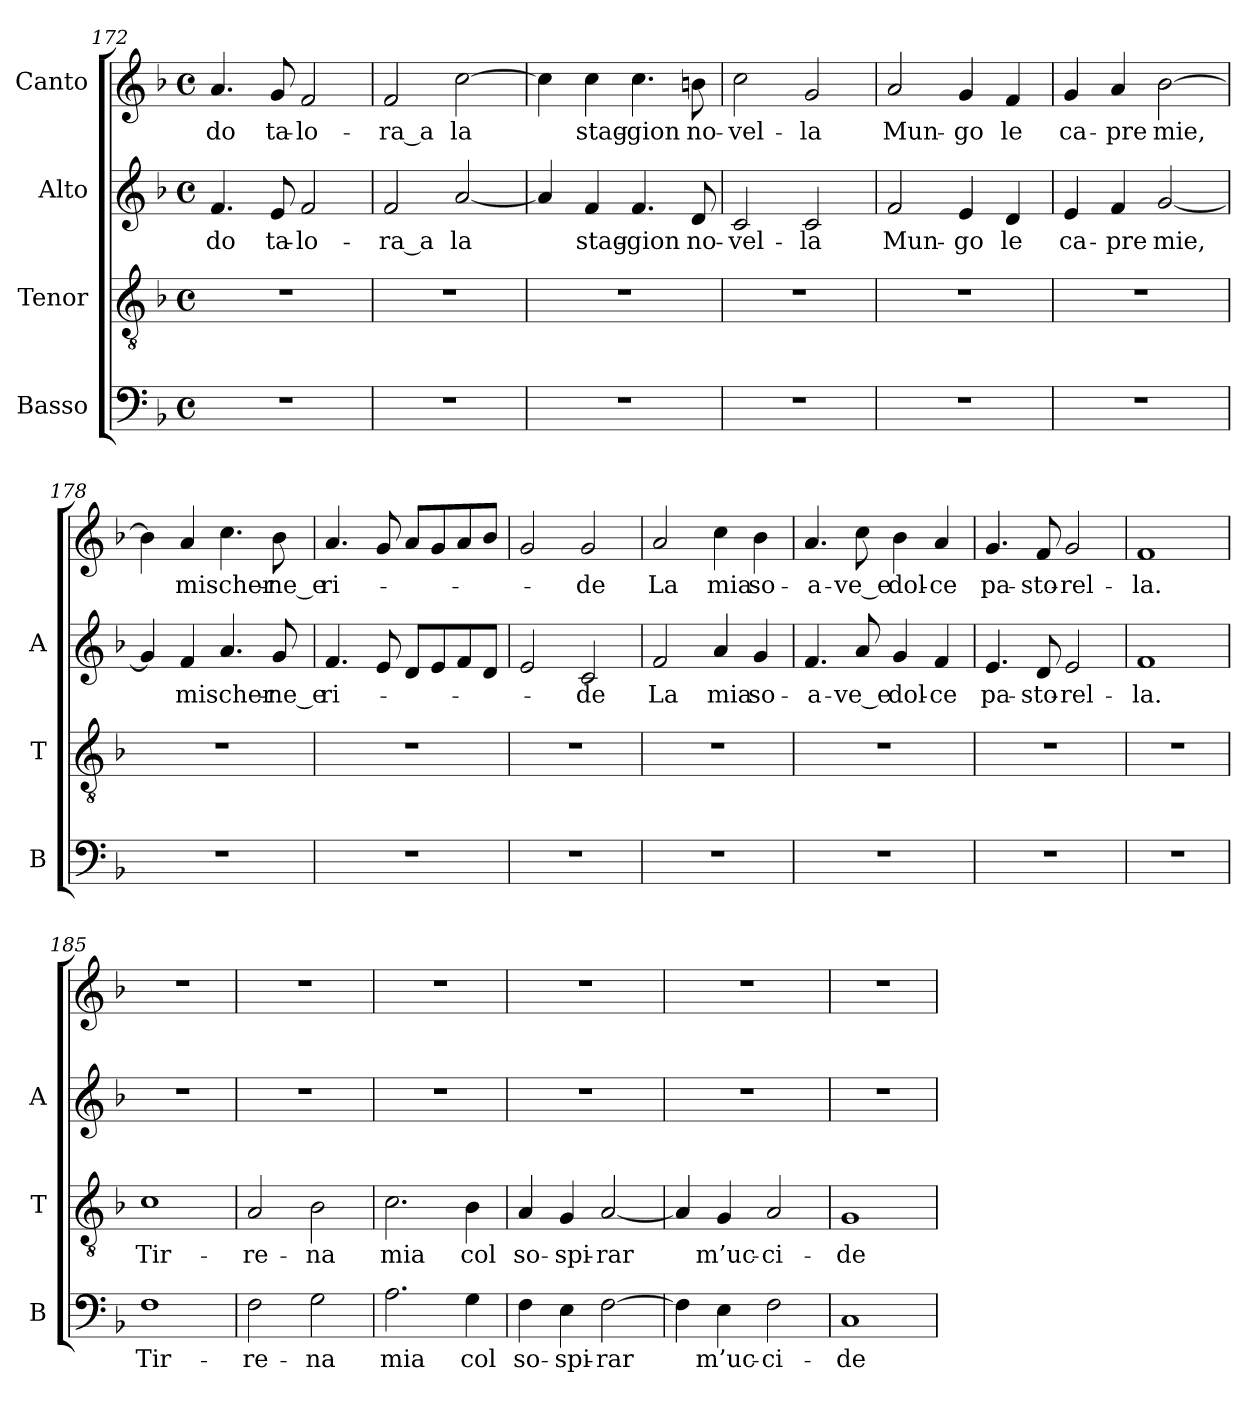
**kern	**text	**kern	**text	**kern	**text	**kern	**text
*part4	*part4	*part3	*part3	*part2	*part2	*part1	*part1
*staff4	*staff4	*staff3	*staff3	*staff2	*staff2	*staff1	*staff1
*I"Basso	*	*I"Tenor	*	*I"Alto	*	*I"Canto	*
*I'B	*	*I'T	*	*I'A	*	*	*
*clefF4	*	*clefGv2	*	*clefG2	*	*clefG2	*
*k[b-]	*	*k[b-]	*	*k[b-]	*	*k[b-]	*
*F:	*	*F:	*	*F:	*	*F:	*
*M4/4	*	*M4/4	*	*M4/4	*	*M4/4	*
*met(c)	*	*met(c)	*	*met(c)	*	*met(c)	*
=172	=172	=172	=172	=172	=172	=172	=172
1r	.	1r	.	4.f	-do	4.a	-do
.	.	.	.	8e	ta-	8g	ta-
.	.	.	.	2f	lo-	2f	lo-
=173	=173	=173	=173	=173	=173	=173	=173
1r	.	1r	.	2f	-ra_a	2f	-ra_a
.	.	.	.	[2a	-la	[2cc	-la
=174	=174	=174	=174	=174	=174	=174	=174
1r	.	1r	.	4a]	.	4cc]	.
.	.	.	.	4f	stag-	4cc	stag-
.	.	.	.	4.f	-gion	4.cc	-gion
.	.	.	.	8d	no-	8bn	no-
=175	=175	=175	=175	=175	=175	=175	=175
1r	.	1r	.	2c	vel-	2cc	vel-
.	.	.	.	2c	-la	2g	-la
=176	=176	=176	=176	=176	=176	=176	=176
1r	.	1r	.	2f	Mun-	2a	Mun-
.	.	.	.	4e	-go	4g	-go
.	.	.	.	4d	-le	4f	-le
=177	=177	=177	=177	=177	=177	=177	=177
1r	.	1r	.	4e	ca-	4g	ca-
.	.	.	.	4f	-pre	4a	-pre
.	.	.	.	[2g	-mie,	[2b-	-mie,
=178	=178	=178	=178	=178	=178	=178	=178
1r	.	1r	.	4g]	.	4b-]	.
.	.	.	.	4f	-mi	4a	-mi
.	.	.	.	4.a	scher-	4.cc	scher-
.	.	.	.	8g	-ne_e	8b-	-ne_e
=179	=179	=179	=179	=179	=179	=179	=179
1r	.	1r	.	4.f	ri-	4.a	ri-
.	.	.	.	8e	.	8g	.
.	.	.	.	8dL	.	8aL	.
.	.	.	.	8e	.	8g	.
.	.	.	.	8f	.	8a	.
.	.	.	.	8dJ	.	8b-J	.
=180	=180	=180	=180	=180	=180	=180	=180
1r	.	1r	.	2e	.	2g	.
.	.	.	.	2c	-de	2g	-de
=181	=181	=181	=181	=181	=181	=181	=181
1r	.	1r	.	2f	-La	2a	-La
.	.	.	.	4a	-mia	4cc	-mia
.	.	.	.	4g	so-	4b-	so-
=182	=182	=182	=182	=182	=182	=182	=182
1r	.	1r	.	4.f	a-	4.a	a-
.	.	.	.	8a	-ve_e	8cc	-ve_e
.	.	.	.	4g	dol-	4b-	dol-
.	.	.	.	4f	-ce	4a	-ce
=183	=183	=183	=183	=183	=183	=183	=183
1r	.	1r	.	4.e	pa-	4.g	pa-
.	.	.	.	8d	sto-	8f	sto-
.	.	.	.	2e	rel-	2g	rel-
=184	=184	=184	=184	=184	=184	=184	=184
1r	.	1r	.	1f	-la.	1f	-la.
=185	=185	=185	=185	=185	=185	=185	=185
1F	Tir-	1c	Tir-	1r	.	1r	.
=186	=186	=186	=186	=186	=186	=186	=186
2F	re-	2A	re-	1r	.	1r	.
2G	-na	2B-	-na	.	.	.	.
=187	=187	=187	=187	=187	=187	=187	=187
2.A	-mia	2.c	-mia	1r	.	1r	.
4G	-col	4B-	-col	.	.	.	.
=188	=188	=188	=188	=188	=188	=188	=188
4F	so-	4A	so-	1r	.	1r	.
4E	spi-	4G	spi-	.	.	.	.
[2F	-rar	[2A	-rar	.	.	.	.
!!LO:PB:g=z
=189	=189	=189	=189	=189	=189	=189	=189
4F]	.	4A]	.	1r	.	1r	.
4E	m’uc-	4G	m’uc-	.	.	.	.
2F	ci-	2A	ci-	.	.	.	.
=190	=190	=190	=190	=190	=190	=190	=190
1C	-de	1G	-de	1r	.	1r	.
=	=	=	=	=	=	=	=
*-	*-	*-	*-	*-	*-	*-	*-
